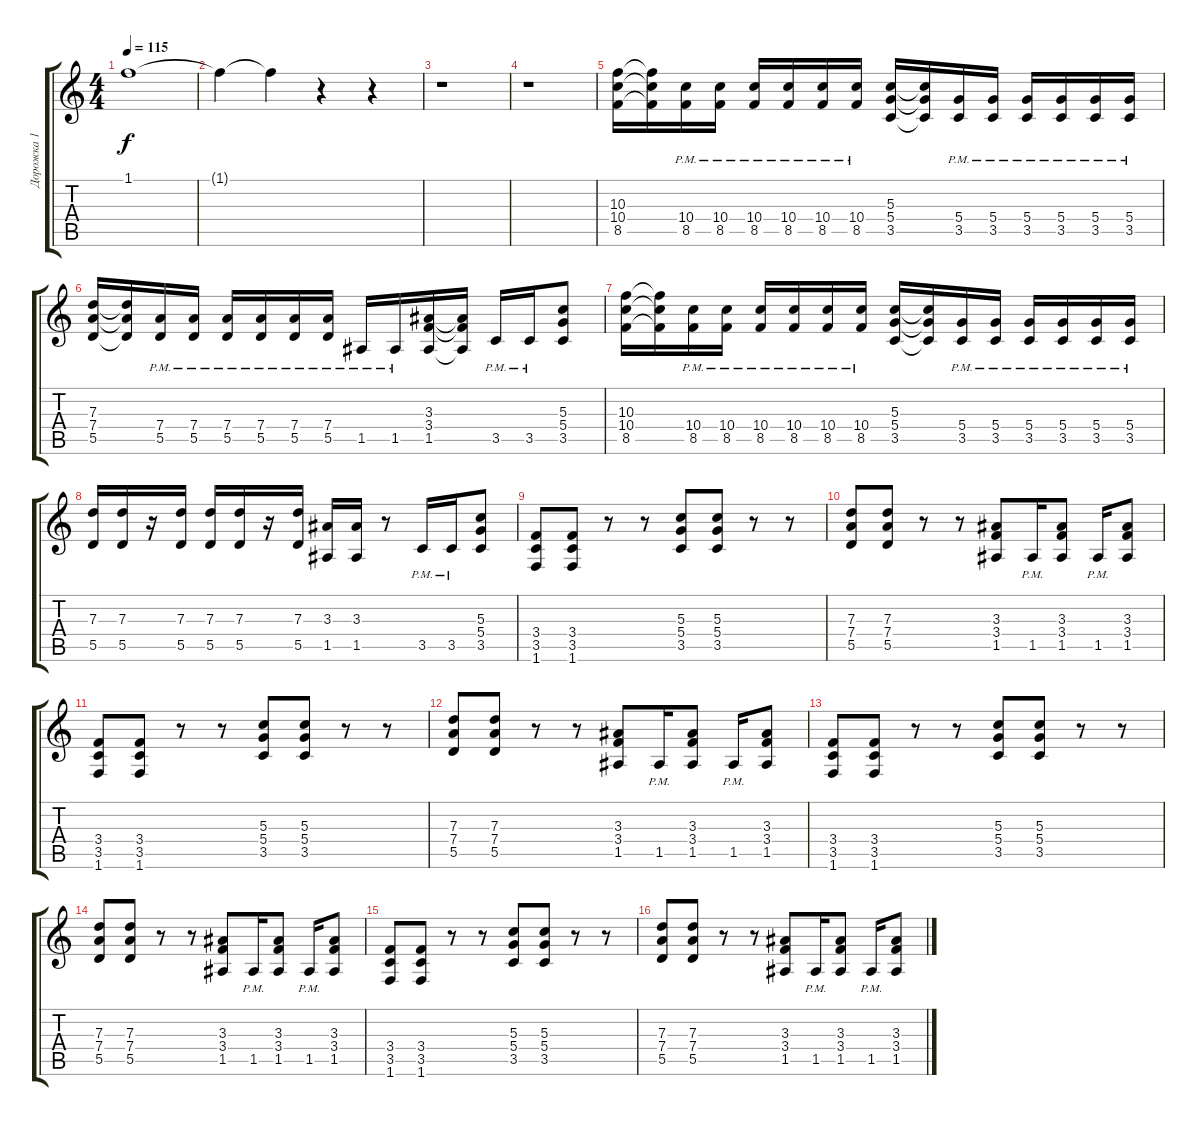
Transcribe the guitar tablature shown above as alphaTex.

\track ("Дорожка 1" "Дорожка 1") {instrument distortionguitar}
\staff {score tabs}
\tuning (E4 B3 G3 D3 A2 E2) {hide}
\ts (4 4)
\tempo 115
\clef g2
\ks c
1.1.1{dy f} |
1.1{t}.4 1.1{t}.4 r.4 r.4 |
r.1 |
r.1 |
(10.3 10.4 8.5).16 (10.3{t} 10.4{t} 8.5{t}).16 (10.4{pm} 8.5{pm}).16 (10.4{pm} 8.5{pm}).16 (10.4{pm} 8.5{pm}).16 (10.4{pm} 8.5{pm}).16 (10.4{pm} 8.5{pm}).16 (10.4{pm} 8.5{pm}).16 (5.3 5.4 3.5).16 (5.3{t} 5.4{t} 3.5{t}).16 (5.4{pm} 3.5{pm}).16 (5.4{pm} 3.5{pm}).16 (5.4{pm} 3.5{pm}).16 (5.4{pm} 3.5{pm}).16 (5.4{pm} 3.5{pm}).16 (5.4{pm} 3.5{pm}).16 |
(7.3 7.4 5.5).16 (7.3{t} 7.4{t} 5.5{t}).16 (7.4{pm} 5.5{pm}).16 (7.4{pm} 5.5{pm}).16 (7.4{pm} 5.5{pm}).16 (7.4{pm} 5.5{pm}).16 (7.4{pm} 5.5{pm}).16 (7.4{pm} 5.5{pm}).16 1.5{pm}.16 1.5{pm}.16 (3.3 3.4 1.5).16 (3.3{t} 3.4{t} 1.5{t}).16 3.5{pm}.16 3.5{pm}.16 (5.3 5.4 3.5).8 |
(10.3 10.4 8.5).16 (10.3{t} 10.4{t} 8.5{t}).16 (10.4{pm} 8.5{pm}).16 (10.4{pm} 8.5{pm}).16 (10.4{pm} 8.5{pm}).16 (10.4{pm} 8.5{pm}).16 (10.4{pm} 8.5{pm}).16 (10.4{pm} 8.5{pm}).16 (5.3 5.4 3.5).16 (5.3{t} 5.4{t} 3.5{t}).16 (5.4{pm} 3.5{pm}).16 (5.4{pm} 3.5{pm}).16 (5.4{pm} 3.5{pm}).16 (5.4{pm} 3.5{pm}).16 (5.4{pm} 3.5{pm}).16 (5.4{pm} 3.5{pm}).16 |
(7.3 5.5).16 (7.3 5.5).16 r.16 (7.3 5.5).16 (7.3 5.5).16 (7.3 5.5).16 r.16 (7.3 5.5).16 (3.3 1.5).16 (3.3 1.5).16 r.8 3.5{pm}.16 3.5{pm}.16 (5.3 5.4 3.5).8 |
(3.4 3.5 1.6).8 (3.4 3.5 1.6).8 r.8 r.8 (5.3 5.4 3.5).8 (5.3 5.4 3.5).8 r.8 r.8 |
(7.3 7.4 5.5).8 (7.3 7.4 5.5).8 r.8 r.8 (3.3 3.4 1.5).8 1.5{pm}.16 (3.3 3.4 1.5).8 1.5{pm}.16 (3.3 3.4 1.5).8 |
(3.4 3.5 1.6).8 (3.4 3.5 1.6).8 r.8 r.8 (5.3 5.4 3.5).8 (5.3 5.4 3.5).8 r.8 r.8 |
(7.3 7.4 5.5).8 (7.3 7.4 5.5).8 r.8 r.8 (3.3 3.4 1.5).8 1.5{pm}.16 (3.3 3.4 1.5).8 1.5{pm}.16 (3.3 3.4 1.5).8 |
(3.4 3.5 1.6).8 (3.4 3.5 1.6).8 r.8 r.8 (5.3 5.4 3.5).8 (5.3 5.4 3.5).8 r.8 r.8 |
(7.3 7.4 5.5).8 (7.3 7.4 5.5).8 r.8 r.8 (3.3 3.4 1.5).8 1.5{pm}.16 (3.3 3.4 1.5).8 1.5{pm}.16 (3.3 3.4 1.5).8 |
(3.4 3.5 1.6).8 (3.4 3.5 1.6).8 r.8 r.8 (5.3 5.4 3.5).8 (5.3 5.4 3.5).8 r.8 r.8 |
(7.3 7.4 5.5).8 (7.3 7.4 5.5).8 r.8 r.8 (3.3 3.4 1.5).8 1.5{pm}.16 (3.3 3.4 1.5).8 1.5{pm}.16 (3.3 3.4 1.5).8
